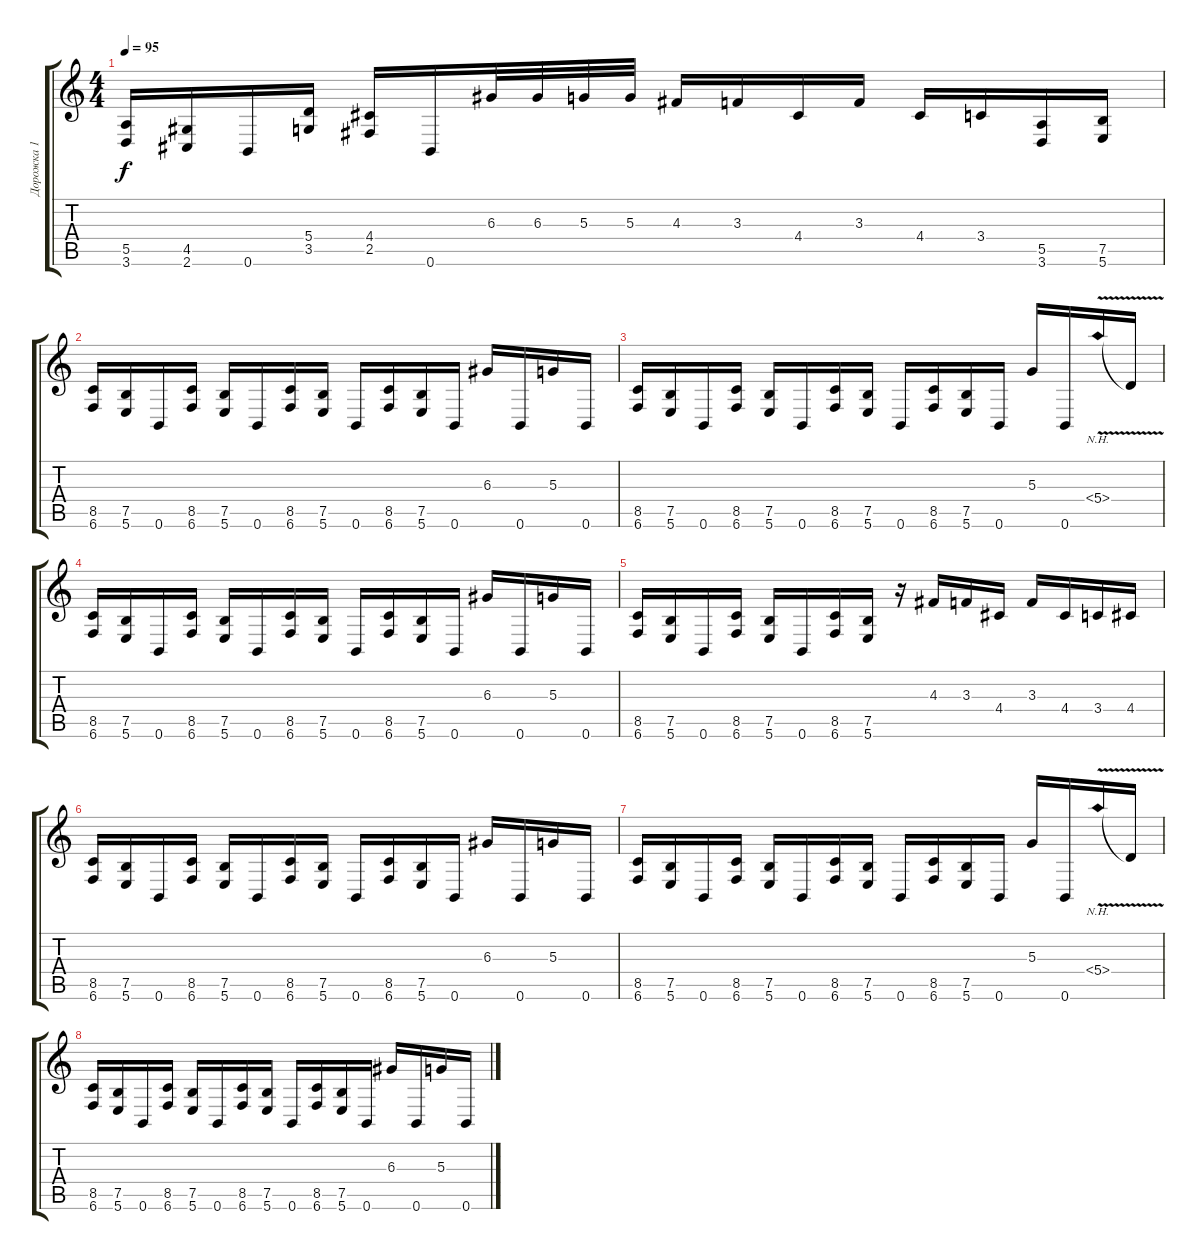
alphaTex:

\track ("Дорожка 1" "Дорожка 1") {instrument distortionguitar}
\staff {score tabs}
\tuning (B3 Gb3 D3 A2 E2 B1) {hide}
\ts (4 4)
\tempo 95
\clef g2
\ks c
(5.5 3.6).16{dy f} (4.5 2.6).16 0.6.16 (5.4 3.5).16 (4.4 2.5).16 0.6.16 6.3.32 6.3.32 5.3.32 5.3.32 4.3.16 3.3.16 4.4.16 3.3.16 4.4.16 3.4.16 (5.5 3.6).16 (7.5 5.6).16 |
(8.5 6.6).16 (7.5 5.6).16 0.6.16 (8.5 6.6).16 (7.5 5.6).16 0.6.16 (8.5 6.6).16 (7.5 5.6).16 0.6.16 (8.5 6.6).16 (7.5 5.6).16 0.6.16 6.3.16 0.6.16 5.3.16 0.6.16 |
(8.5 6.6).16 (7.5 5.6).16 0.6.16 (8.5 6.6).16 (7.5 5.6).16 0.6.16 (8.5 6.6).16 (7.5 5.6).16 0.6.16 (8.5 6.6).16 (7.5 5.6).16 0.6.16 5.3.16 0.6.16 5.4{nh v}.16 5.4{t}.16 |
(8.5 6.6).16 (7.5 5.6).16 0.6.16 (8.5 6.6).16 (7.5 5.6).16 0.6.16 (8.5 6.6).16 (7.5 5.6).16 0.6.16 (8.5 6.6).16 (7.5 5.6).16 0.6.16 6.3.16 0.6.16 5.3.16 0.6.16 |
(8.5 6.6).16 (7.5 5.6).16 0.6.16 (8.5 6.6).16 (7.5 5.6).16 0.6.16 (8.5 6.6).16 (7.5 5.6).16 r.16 4.3.16 3.3.16 4.4.16 3.3.16 4.4.16 3.4.16 4.4.16 |
(8.5 6.6).16 (7.5 5.6).16 0.6.16 (8.5 6.6).16 (7.5 5.6).16 0.6.16 (8.5 6.6).16 (7.5 5.6).16 0.6.16 (8.5 6.6).16 (7.5 5.6).16 0.6.16 6.3.16 0.6.16 5.3.16 0.6.16 |
(8.5 6.6).16 (7.5 5.6).16 0.6.16 (8.5 6.6).16 (7.5 5.6).16 0.6.16 (8.5 6.6).16 (7.5 5.6).16 0.6.16 (8.5 6.6).16 (7.5 5.6).16 0.6.16 5.3.16 0.6.16 5.4{nh v}.16 5.4{t}.16 |
(8.5 6.6).16 (7.5 5.6).16 0.6.16 (8.5 6.6).16 (7.5 5.6).16 0.6.16 (8.5 6.6).16 (7.5 5.6).16 0.6.16 (8.5 6.6).16 (7.5 5.6).16 0.6.16 6.3.16 0.6.16 5.3.16 0.6.16
